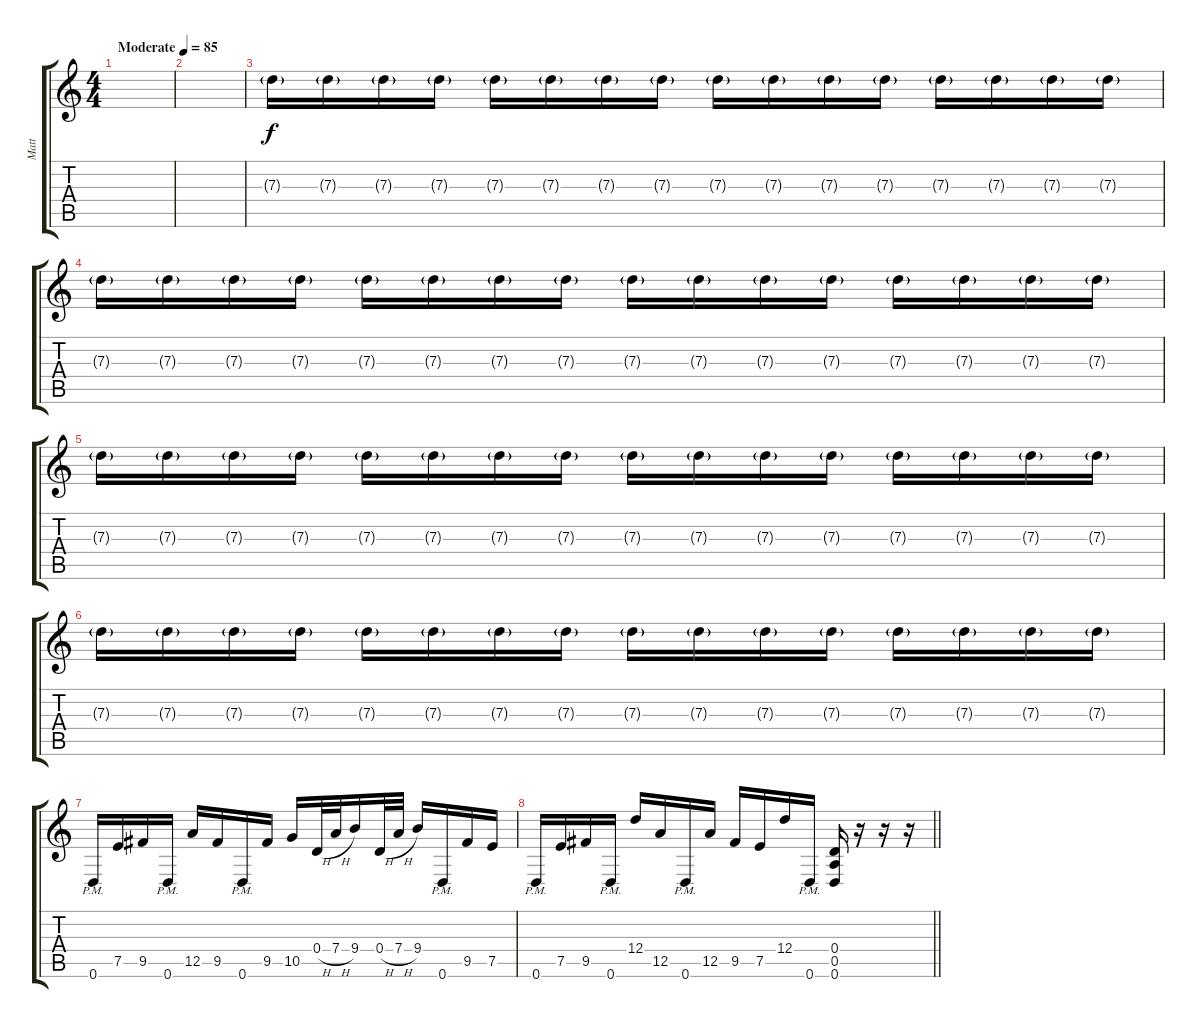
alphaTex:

\track ("Matt" "Matt") {instrument overdrivenguitar}
\staff {score tabs}
\tuning (E4 B3 G3 D3 A2 D2) {hide}
\ts (4 4)
\tempo (85 "Moderate")
\clef g2
\ks c
|
|
7.3{g}.16 7.3{g}.16 7.3{g}.16 7.3{g}.16 7.3{g}.16 7.3{g}.16 7.3{g}.16 7.3{g}.16 7.3{g}.16 7.3{g}.16 7.3{g}.16 7.3{g}.16 7.3{g}.16 7.3{g}.16 7.3{g}.16 7.3{g}.16 |
7.3{g}.16 7.3{g}.16 7.3{g}.16 7.3{g}.16 7.3{g}.16 7.3{g}.16 7.3{g}.16 7.3{g}.16 7.3{g}.16 7.3{g}.16 7.3{g}.16 7.3{g}.16 7.3{g}.16 7.3{g}.16 7.3{g}.16 7.3{g}.16 |
7.3{g}.16 7.3{g}.16 7.3{g}.16 7.3{g}.16 7.3{g}.16 7.3{g}.16 7.3{g}.16 7.3{g}.16 7.3{g}.16 7.3{g}.16 7.3{g}.16 7.3{g}.16 7.3{g}.16 7.3{g}.16 7.3{g}.16 7.3{g}.16 |
7.3{g}.16 7.3{g}.16 7.3{g}.16 7.3{g}.16 7.3{g}.16 7.3{g}.16 7.3{g}.16 7.3{g}.16 7.3{g}.16 7.3{g}.16 7.3{g}.16 7.3{g}.16 7.3{g}.16 7.3{g}.16 7.3{g}.16 7.3{g}.16 |
0.6{pm}.16{dy f} 7.5.16 9.5.16 0.6{pm}.16 12.5.16 9.5.16 0.6{pm}.16 9.5.16 10.5.16 0.4{h}.32 7.4{h}.32 9.4.16 0.4{h}.32 7.4{h}.32 9.4.16 0.6{pm}.16 9.5.16 7.5.16 |
\barLineRight lightlight
0.6{pm}.16 7.5.16 9.5.16 0.6{pm}.16 12.4.16 12.5.16 0.6{pm}.16 12.5.16 9.5.16 7.5.16 12.4.16 0.6{pm}.16 (0.4 0.5 0.6).16 r.16 r.16 r.16
